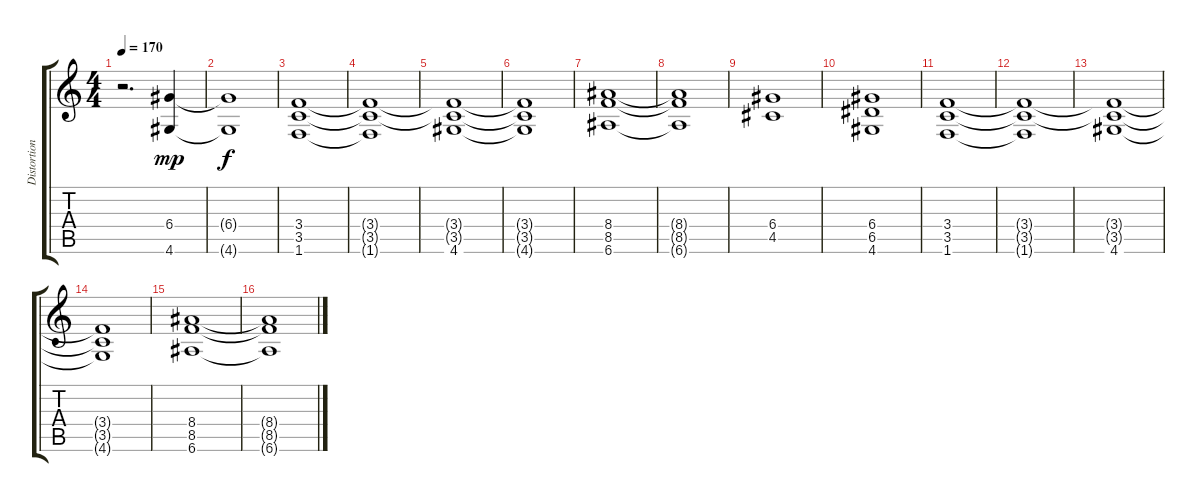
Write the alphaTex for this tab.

\track ("Distortion Guitar II" "Distortion") {instrument overdrivenguitar}
\staff {score tabs}
\tuning (E4 B3 G3 D3 A2 E2) {hide}
\ts (4 4)
\tempo 170
\clef g2
\ks c
r.2{d dy f volume 0} (6.4 4.6).4{dy mp volume 8} |
(6.4{t} 4.6{t}).1{dy f} |
(3.4 3.5 1.6).1{volume 8} |
(3.4{t} 3.5{t} 1.6{t}).1 |
(3.4{t} 3.5{t} 4.6).1 |
(3.4{t} 3.5{t} 4.6{t}).1 |
(8.4 8.5 6.6).1 |
(8.4{t} 8.5{t} 6.6{t}).1 |
(6.4 4.5).1 |
(6.4 6.5 4.6).1 |
(3.4 3.5 1.6).1 |
(3.4{t} 3.5{t} 1.6{t}).1 |
(3.4{t} 3.5{t} 4.6).1 |
(3.4{t} 3.5{t} 4.6{t}).1 |
(8.4 8.5 6.6).1 |
(8.4{t} 8.5{t} 6.6{t}).1
